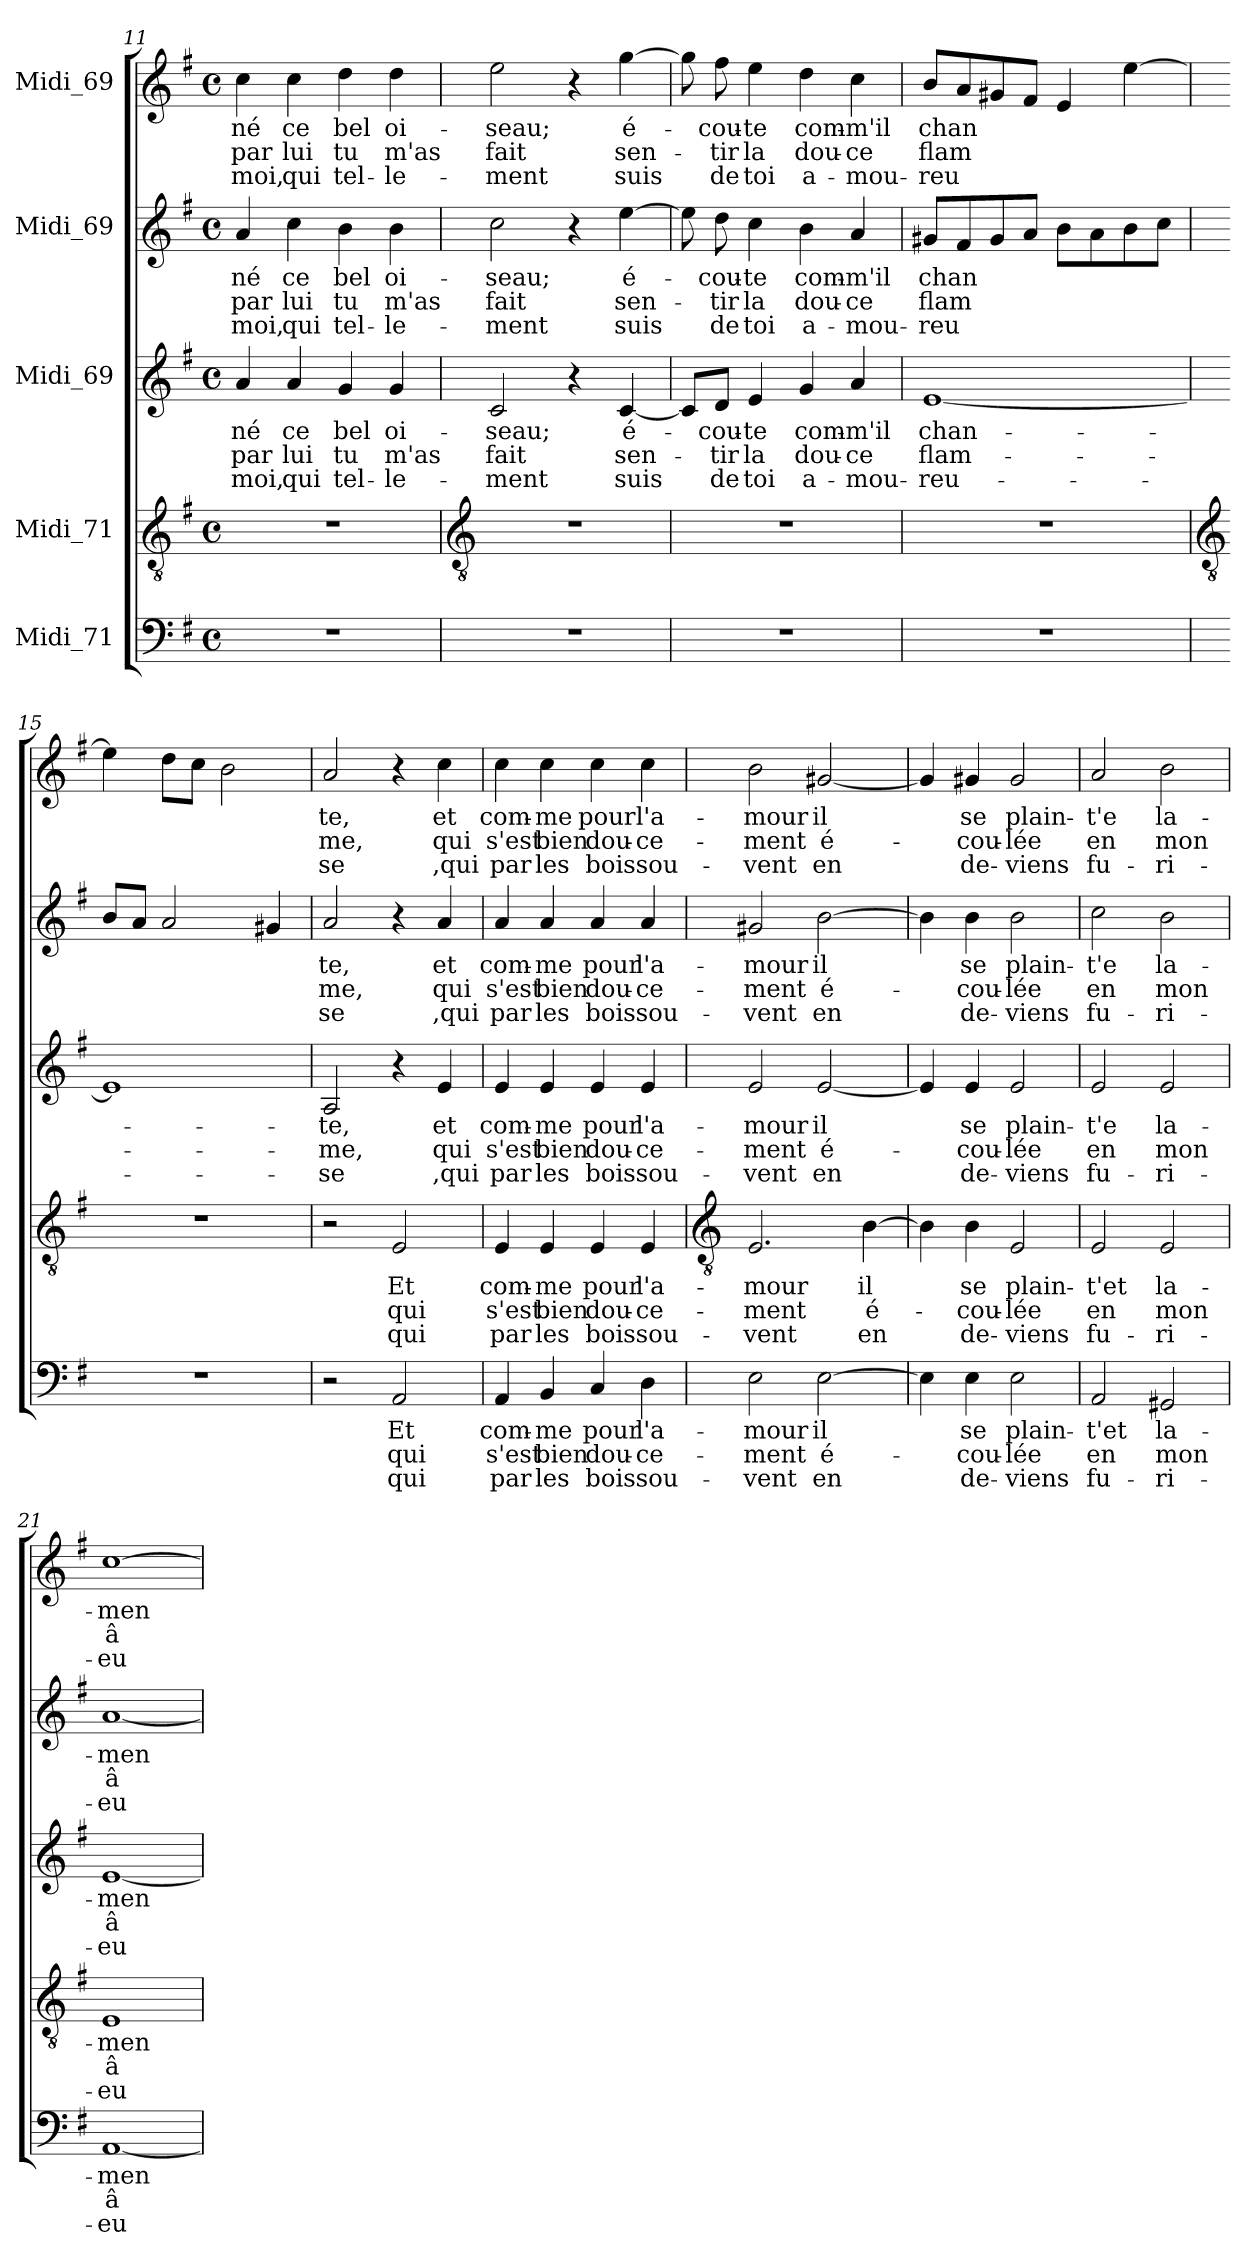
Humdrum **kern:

**kern	**text	**text	**text	**kern	**text	**text	**text	**kern	**text	**text	**text	**kern	**text	**text	**text	**kern	**text	**text	**text
*part5	*part5	*part5	*part5	*part4	*part4	*part4	*part4	*part3	*part3	*part3	*part3	*part2	*part2	*part2	*part2	*part1	*part1	*part1	*part1
*staff5	*staff5	*staff5	*staff5	*staff4	*staff4	*staff4	*staff4	*staff3	*staff3	*staff3	*staff3	*staff2	*staff2	*staff2	*staff2	*staff1	*staff1	*staff1	*staff1
*I"Midi_71	*	*	*	*I"Midi_71	*	*	*	*I"Midi_69	*	*	*	*I"Midi_69	*	*	*	*I"Midi_69	*	*	*
*clefF4	*	*	*	*clefGv2	*	*	*	*clefG2	*	*	*	*clefG2	*	*	*	*clefG2	*	*	*
*k[f#]	*	*	*	*k[f#]	*	*	*	*k[f#]	*	*	*	*k[f#]	*	*	*	*k[f#]	*	*	*
*G:	*	*	*	*G:	*	*	*	*G:	*	*	*	*G:	*	*	*	*G:	*	*	*
*M4/4	*	*	*	*M4/4	*	*	*	*M4/4	*	*	*	*M4/4	*	*	*	*M4/4	*	*	*
*met(c)	*	*	*	*met(c)	*	*	*	*met(c)	*	*	*	*met(c)	*	*	*	*met(c)	*	*	*
=11	=11	=11	=11	=11	=11	=11	=11	=11	=11	=11	=11	=11	=11	=11	=11	=11	=11	=11	=11
!	!	!	!	!	!	!	!	!	!LO:LY:b	!LO:LY:b	!LO:LY:b	!	!LO:LY:b	!LO:LY:b	!LO:LY:b	!	!LO:LY:b	!LO:LY:b	!LO:LY:b
1r	.	.	.	1r	.	.	.	4a	né	par	moi,	4a	né	par	moi,	4cc	né	par	moi,
!	!	!	!	!	!	!	!	!	!LO:LY:b	!LO:LY:b	!LO:LY:b	!	!LO:LY:b	!LO:LY:b	!LO:LY:b	!	!LO:LY:b	!LO:LY:b	!LO:LY:b
.	.	.	.	.	.	.	.	4a	ce	lui	qui	4cc	ce	lui	qui	4cc	ce	lui	qui
!	!	!	!	!	!	!	!	!	!LO:LY:b	!LO:LY:b	!LO:LY:b	!	!LO:LY:b	!LO:LY:b	!LO:LY:b	!	!LO:LY:b	!LO:LY:b	!LO:LY:b
.	.	.	.	.	.	.	.	4g	bel	tu	tel-	4b	bel	tu	tel-	4dd	bel	tu	tel-
!	!	!	!	!	!	!	!	!	!LO:LY:b	!LO:LY:b	!LO:LY:b	!	!LO:LY:b	!LO:LY:b	!LO:LY:b	!	!LO:LY:b	!LO:LY:b	!LO:LY:b
.	.	.	.	.	.	.	.	4g	-oi-	-m'as	le-	4b	-oi-	-m'as	le-	4dd	-oi-	-m'as	le-
!!LO:LB:g=z
=12	=12	=12	=12	=12	=12	=12	=12	=12	=12	=12	=12	=12	=12	=12	=12	=12	=12	=12	=12
*	*	*	*	*clefGv2	*	*	*	*	*	*	*	*	*	*	*	*	*	*	*
!	!	!	!	!	!	!	!	!	!LO:LY:b	!LO:LY:b	!LO:LY:b	!	!LO:LY:b	!LO:LY:b	!LO:LY:b	!	!LO:LY:b	!LO:LY:b	!LO:LY:b
1r	.	.	.	1r	.	.	.	2c	-seau;	fait	ment	2cc	-seau;	fait	ment	2ee	-seau;	fait	ment
.	.	.	.	.	.	.	.	4r	.	.	.	4r	.	.	.	4r	.	.	.
!	!	!	!	!	!	!	!	!	!LO:LY:b	!LO:LY:b	!LO:LY:b	!	!LO:LY:b	!LO:LY:b	!LO:LY:b	!	!LO:LY:b	!LO:LY:b	!LO:LY:b
.	.	.	.	.	.	.	.	[4c	é-	-sen-	-suis	[4ee	é-	-sen-	-suis	[4gg	é-	-sen-	-suis
=13	=13	=13	=13	=13	=13	=13	=13	=13	=13	=13	=13	=13	=13	=13	=13	=13	=13	=13	=13
1r	.	.	.	1r	.	.	.	8c/L]	.	.	.	8ee]	.	.	.	8gg]	.	.	.
!	!	!	!	!	!	!	!	!	!LO:LY:b	!LO:LY:b	!LO:LY:b	!	!LO:LY:b	!LO:LY:b	!LO:LY:b	!	!LO:LY:b	!LO:LY:b	!LO:LY:b
.	.	.	.	.	.	.	.	8d/J	cou-	-tir	de	8dd	cou-	-tir	de	8ff#	cou-	-tir	de
!	!	!	!	!	!	!	!	!	!LO:LY:b	!LO:LY:b	!LO:LY:b	!	!LO:LY:b	!LO:LY:b	!LO:LY:b	!	!LO:LY:b	!LO:LY:b	!LO:LY:b
.	.	.	.	.	.	.	.	4e	te	la	toi	4cc	te	la	toi	4ee	te	la	toi
!	!	!	!	!	!	!	!	!	!LO:LY:b	!LO:LY:b	!LO:LY:b	!	!LO:LY:b	!LO:LY:b	!LO:LY:b	!	!LO:LY:b	!LO:LY:b	!LO:LY:b
.	.	.	.	.	.	.	.	4g	com-	-dou-	-a-	4b	com-	-dou-	-a-	4dd	com-	-dou-	-a-
!	!	!	!	!	!	!	!	!	!LO:LY:b	!LO:LY:b	!LO:LY:b	!	!LO:LY:b	!LO:LY:b	!LO:LY:b	!	!LO:LY:b	!LO:LY:b	!LO:LY:b
.	.	.	.	.	.	.	.	4a	-m'il	ce	mou-	4a	-m'il	ce	mou-	4cc	-m'il	ce	mou-
=14	=14	=14	=14	=14	=14	=14	=14	=14	=14	=14	=14	=14	=14	=14	=14	=14	=14	=14	=14
!	!	!	!	!	!	!	!	!	!LO:LY:b	!LO:LY:b	!LO:LY:b	!	!LO:LY:b	!LO:LY:b	!LO:LY:b	!	!LO:LY:b	!LO:LY:b	!LO:LY:b
1r	.	.	.	1r	.	.	.	[1e	-chan-	-flam-	-reu-	8g#XL	-chan	flam	reu	8bL	-chan	flam	reu
.	.	.	.	.	.	.	.	.	.	.	.	8f#	.	.	.	8a	.	.	.
.	.	.	.	.	.	.	.	.	.	.	.	8g#	.	.	.	8g#	.	.	.
.	.	.	.	.	.	.	.	.	.	.	.	8aJ	.	.	.	8f#J	.	.	.
.	.	.	.	.	.	.	.	.	.	.	.	8bL	.	.	.	4e	.	.	.
.	.	.	.	.	.	.	.	.	.	.	.	8a	.	.	.	.	.	.	.
.	.	.	.	.	.	.	.	.	.	.	.	8b	.	.	.	[4ee	.	.	.
.	.	.	.	.	.	.	.	.	.	.	.	8ccJ	.	.	.	.	.	.	.
!!LO:LB:g=z
=15	=15	=15	=15	=15	=15	=15	=15	=15	=15	=15	=15	=15	=15	=15	=15	=15	=15	=15	=15
*	*	*	*	*clefGv2	*	*	*	*	*	*	*	*	*	*	*	*	*	*	*
1r	.	.	.	1r	.	.	.	1e]	.	.	.	8bL	.	.	.	4ee]	.	.	.
.	.	.	.	.	.	.	.	.	.	.	.	8aJ	.	.	.	.	.	.	.
.	.	.	.	.	.	.	.	.	.	.	.	2a	.	.	.	8ddL	.	.	.
.	.	.	.	.	.	.	.	.	.	.	.	.	.	.	.	8ccJ	.	.	.
.	.	.	.	.	.	.	.	.	.	.	.	.	.	.	.	2b	.	.	.
.	.	.	.	.	.	.	.	.	.	.	.	4g#	.	.	.	.	.	.	.
=16	=16	=16	=16	=16	=16	=16	=16	=16	=16	=16	=16	=16	=16	=16	=16	=16	=16	=16	=16
!	!	!	!	!	!	!	!	!	!LO:LY:b	!LO:LY:b	!LO:LY:b	!	!LO:LY:b	!LO:LY:b	!LO:LY:b	!	!LO:LY:b	!LO:LY:b	!LO:LY:b
2r	.	.	.	2r	.	.	.	2A	-te,	me,	se	2a	te,	me,	se	2a	te,	me,	se
!	!LO:LY:b	!LO:LY:b	!LO:LY:b	!	!LO:LY:b	!LO:LY:b	!LO:LY:b	!	!	!	!	!	!	!	!	!	!	!	!
2AA	Et	qui	qui	2E	Et	qui	qui	4r	.	.	.	4r	.	.	.	4r	.	.	.
!	!	!	!	!	!	!	!	!	!LO:LY:b	!LO:LY:b	!LO:LY:b	!	!LO:LY:b	!LO:LY:b	!LO:LY:b	!	!LO:LY:b	!LO:LY:b	!LO:LY:b
.	.	.	.	.	.	.	.	4e	et	qui	,qui	4a	et	qui	,qui	4cc	et	qui	,qui
=17	=17	=17	=17	=17	=17	=17	=17	=17	=17	=17	=17	=17	=17	=17	=17	=17	=17	=17	=17
!	!LO:LY:b	!LO:LY:b	!LO:LY:b	!	!LO:LY:b	!LO:LY:b	!LO:LY:b	!	!LO:LY:b	!LO:LY:b	!LO:LY:b	!	!LO:LY:b	!LO:LY:b	!LO:LY:b	!	!LO:LY:b	!LO:LY:b	!LO:LY:b
4AA	com-	-s'est	par	4E	com-	-s'est	par	4e	com-	-s'est	par	4a	com-	-s'est	par	4cc	com-	-s'est	par
!	!LO:LY:b	!LO:LY:b	!LO:LY:b	!	!LO:LY:b	!LO:LY:b	!LO:LY:b	!	!LO:LY:b	!LO:LY:b	!LO:LY:b	!	!LO:LY:b	!LO:LY:b	!LO:LY:b	!	!LO:LY:b	!LO:LY:b	!LO:LY:b
4BB	me	bien	les	4E	me	bien	les	4e	me	bien	les	4a	me	bien	les	4cc	me	bien	les
!	!LO:LY:b	!LO:LY:b	!LO:LY:b	!	!LO:LY:b	!LO:LY:b	!LO:LY:b	!	!LO:LY:b	!LO:LY:b	!LO:LY:b	!	!LO:LY:b	!LO:LY:b	!LO:LY:b	!	!LO:LY:b	!LO:LY:b	!LO:LY:b
4C	pour	dou-	-bois	4E	pour	dou-	-bois	4e	pour	dou-	-bois	4a	pour	dou-	-bois	4cc	pour	dou-	-bois
!	!LO:LY:b	!LO:LY:b	!LO:LY:b	!	!LO:LY:b	!LO:LY:b	!LO:LY:b	!	!LO:LY:b	!LO:LY:b	!LO:LY:b	!	!LO:LY:b	!LO:LY:b	!LO:LY:b	!	!LO:LY:b	!LO:LY:b	!LO:LY:b
4D	l'a-	-ce-	-sou-	4E	l'a-	-ce-	-sou-	4e	l'a-	-ce-	-sou-	4a	l'a-	-ce-	-sou-	4cc	l'a-	-ce-	-sou-
!!LO:LB:g=z
=18	=18	=18	=18	=18	=18	=18	=18	=18	=18	=18	=18	=18	=18	=18	=18	=18	=18	=18	=18
*	*	*	*	*clefGv2	*	*	*	*	*	*	*	*	*	*	*	*	*	*	*
!	!LO:LY:b	!LO:LY:b	!LO:LY:b	!	!LO:LY:b	!LO:LY:b	!LO:LY:b	!	!LO:LY:b	!LO:LY:b	!LO:LY:b	!	!LO:LY:b	!LO:LY:b	!LO:LY:b	!	!LO:LY:b	!LO:LY:b	!LO:LY:b
2E	-mour	ment	vent	2.E	-mour	ment	vent	2e	-mour	ment	vent	2g#X	-mour	ment	vent	2b	-mour	ment	vent
!	!LO:LY:b	!LO:LY:b	!LO:LY:b	!	!	!	!	!	!LO:LY:b	!LO:LY:b	!LO:LY:b	!	!LO:LY:b	!LO:LY:b	!LO:LY:b	!	!LO:LY:b	!LO:LY:b	!LO:LY:b
[2E	il	é-	-en	.	.	.	.	[2e	il	é-	-en	[2b	il	é-	-en	[2g#X	il	é-	-en
!	!	!	!	!	!LO:LY:b	!LO:LY:b	!LO:LY:b	!	!	!	!	!	!	!	!	!	!	!	!
.	.	.	.	[4B	il	é-	-en	.	.	.	.	.	.	.	.	.	.	.	.
=19	=19	=19	=19	=19	=19	=19	=19	=19	=19	=19	=19	=19	=19	=19	=19	=19	=19	=19	=19
4E]	.	.	.	4B]	.	.	.	4e]	.	.	.	4b]	.	.	.	4g#]	.	.	.
!	!LO:LY:b	!LO:LY:b	!LO:LY:b	!	!LO:LY:b	!LO:LY:b	!LO:LY:b	!	!LO:LY:b	!LO:LY:b	!LO:LY:b	!	!LO:LY:b	!LO:LY:b	!LO:LY:b	!	!LO:LY:b	!LO:LY:b	!LO:LY:b
4E	se	cou-	-de-	4B	se	cou-	-de-	4e	se	cou-	-de-	4b	se	cou-	-de-	4g#	se	cou-	-de-
!	!LO:LY:b	!LO:LY:b	!LO:LY:b	!	!LO:LY:b	!LO:LY:b	!LO:LY:b	!	!LO:LY:b	!LO:LY:b	!LO:LY:b	!	!LO:LY:b	!LO:LY:b	!LO:LY:b	!	!LO:LY:b	!LO:LY:b	!LO:LY:b
2E	-plain-	-lée	viens	2E	-plain-	-lée	viens	2e	-plain-	-lée	viens	2b	-plain-	-lée	viens	2g#	-plain-	-lée	viens
=20	=20	=20	=20	=20	=20	=20	=20	=20	=20	=20	=20	=20	=20	=20	=20	=20	=20	=20	=20
!	!LO:LY:b	!LO:LY:b	!LO:LY:b	!	!LO:LY:b	!LO:LY:b	!LO:LY:b	!	!LO:LY:b	!LO:LY:b	!LO:LY:b	!	!LO:LY:b	!LO:LY:b	!LO:LY:b	!	!LO:LY:b	!LO:LY:b	!LO:LY:b
2AA	t'et	en	fu-	2E	t'et	en	fu-	2e	t'e	en	fu-	2cc	t'e	en	fu-	2a	t'e	en	fu-
!	!LO:LY:b	!LO:LY:b	!LO:LY:b	!	!LO:LY:b	!LO:LY:b	!LO:LY:b	!	!LO:LY:b	!LO:LY:b	!LO:LY:b	!	!LO:LY:b	!LO:LY:b	!LO:LY:b	!	!LO:LY:b	!LO:LY:b	!LO:LY:b
2GG#X	-la-	-mon	ri-	2E	-la-	-mon	ri-	2e	-la-	-mon	ri-	2b	-la-	-mon	ri-	2b	-la-	-mon	ri-
=21	=21	=21	=21	=21	=21	=21	=21	=21	=21	=21	=21	=21	=21	=21	=21	=21	=21	=21	=21
!	!LO:LY:b	!LO:LY:b	!LO:LY:b	!	!LO:LY:b	!LO:LY:b	!LO:LY:b	!	!LO:LY:b	!LO:LY:b	!LO:LY:b	!	!LO:LY:b	!LO:LY:b	!LO:LY:b	!	!LO:LY:b	!LO:LY:b	!LO:LY:b
[1AA	-men-	-â-	-eu-	1E	-men-	-â-	-eu-	[1e	-men-	-â-	-eu-	[1a	-men-	-â-	-eu-	[1cc	-men-	-â-	-eu-
=	=	=	=	=	=	=	=	=	=	=	=	=	=	=	=	=	=	=	=
*-	*-	*-	*-	*-	*-	*-	*-	*-	*-	*-	*-	*-	*-	*-	*-	*-	*-	*-	*-
